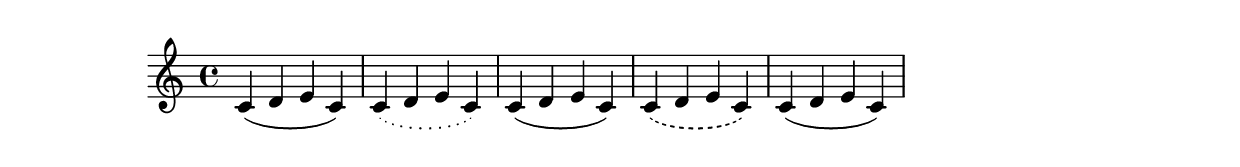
%% Do not edit this file; it is auto-generated from LSR http://lsr.dsi.unimi.it
%% This file is in the public domain.
\version "2.11.62"

\header {
  lsrtags = "expressive-marks, editorial-annotations"

  texidoces = "
Se puede cambiar el aspecto de las ligaduras de expresión de
continuas a punteadas o intermitentes.

"
  doctitlees = "Modificar el aspecto continuo de una ligadura de expresión a punteado o intermitente"

  texidoc = "
The appearance of slurs may be changed from solid to dotted or dashed. 

"
  doctitle = "Changing the appearance of a slur from solid to dotted or dashed"
} % begin verbatim

\relative c' {
  c4( d e c)
  \slurDotted
  c4( d e c)
  \slurSolid
  c4( d e c)
  \slurDashed
  c4( d e c)
  \slurSolid
  c4( d e c)
}

